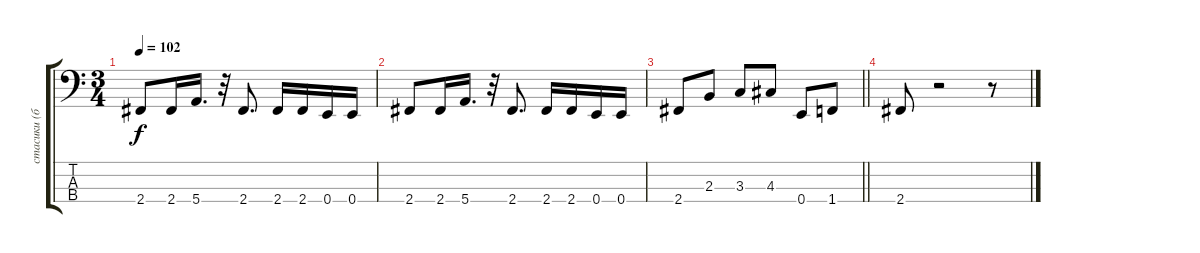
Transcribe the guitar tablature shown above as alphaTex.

\track ("стасики (бас)" "стасики (б") {instrument electricbassfinger}
\staff {score tabs}
\tuning (G2 D2 A1 E1) {hide}
\ts (3 4)
\tempo 102
\clef f4
\ks c
2.4.8{dy f} 2.4.16 5.4.16{d} r.32 2.4.8{d} 2.4.16 2.4.16 0.4.16 0.4.16 |
2.4.8 2.4.16 5.4.16{d} r.32 2.4.8{d} 2.4.16 2.4.16 0.4.16 0.4.16 |
\barLineRight lightlight
2.4.8 2.3.8 3.3.8 4.3.8 0.4.8 1.4.8 |
2.4.8 r.2 r.8
